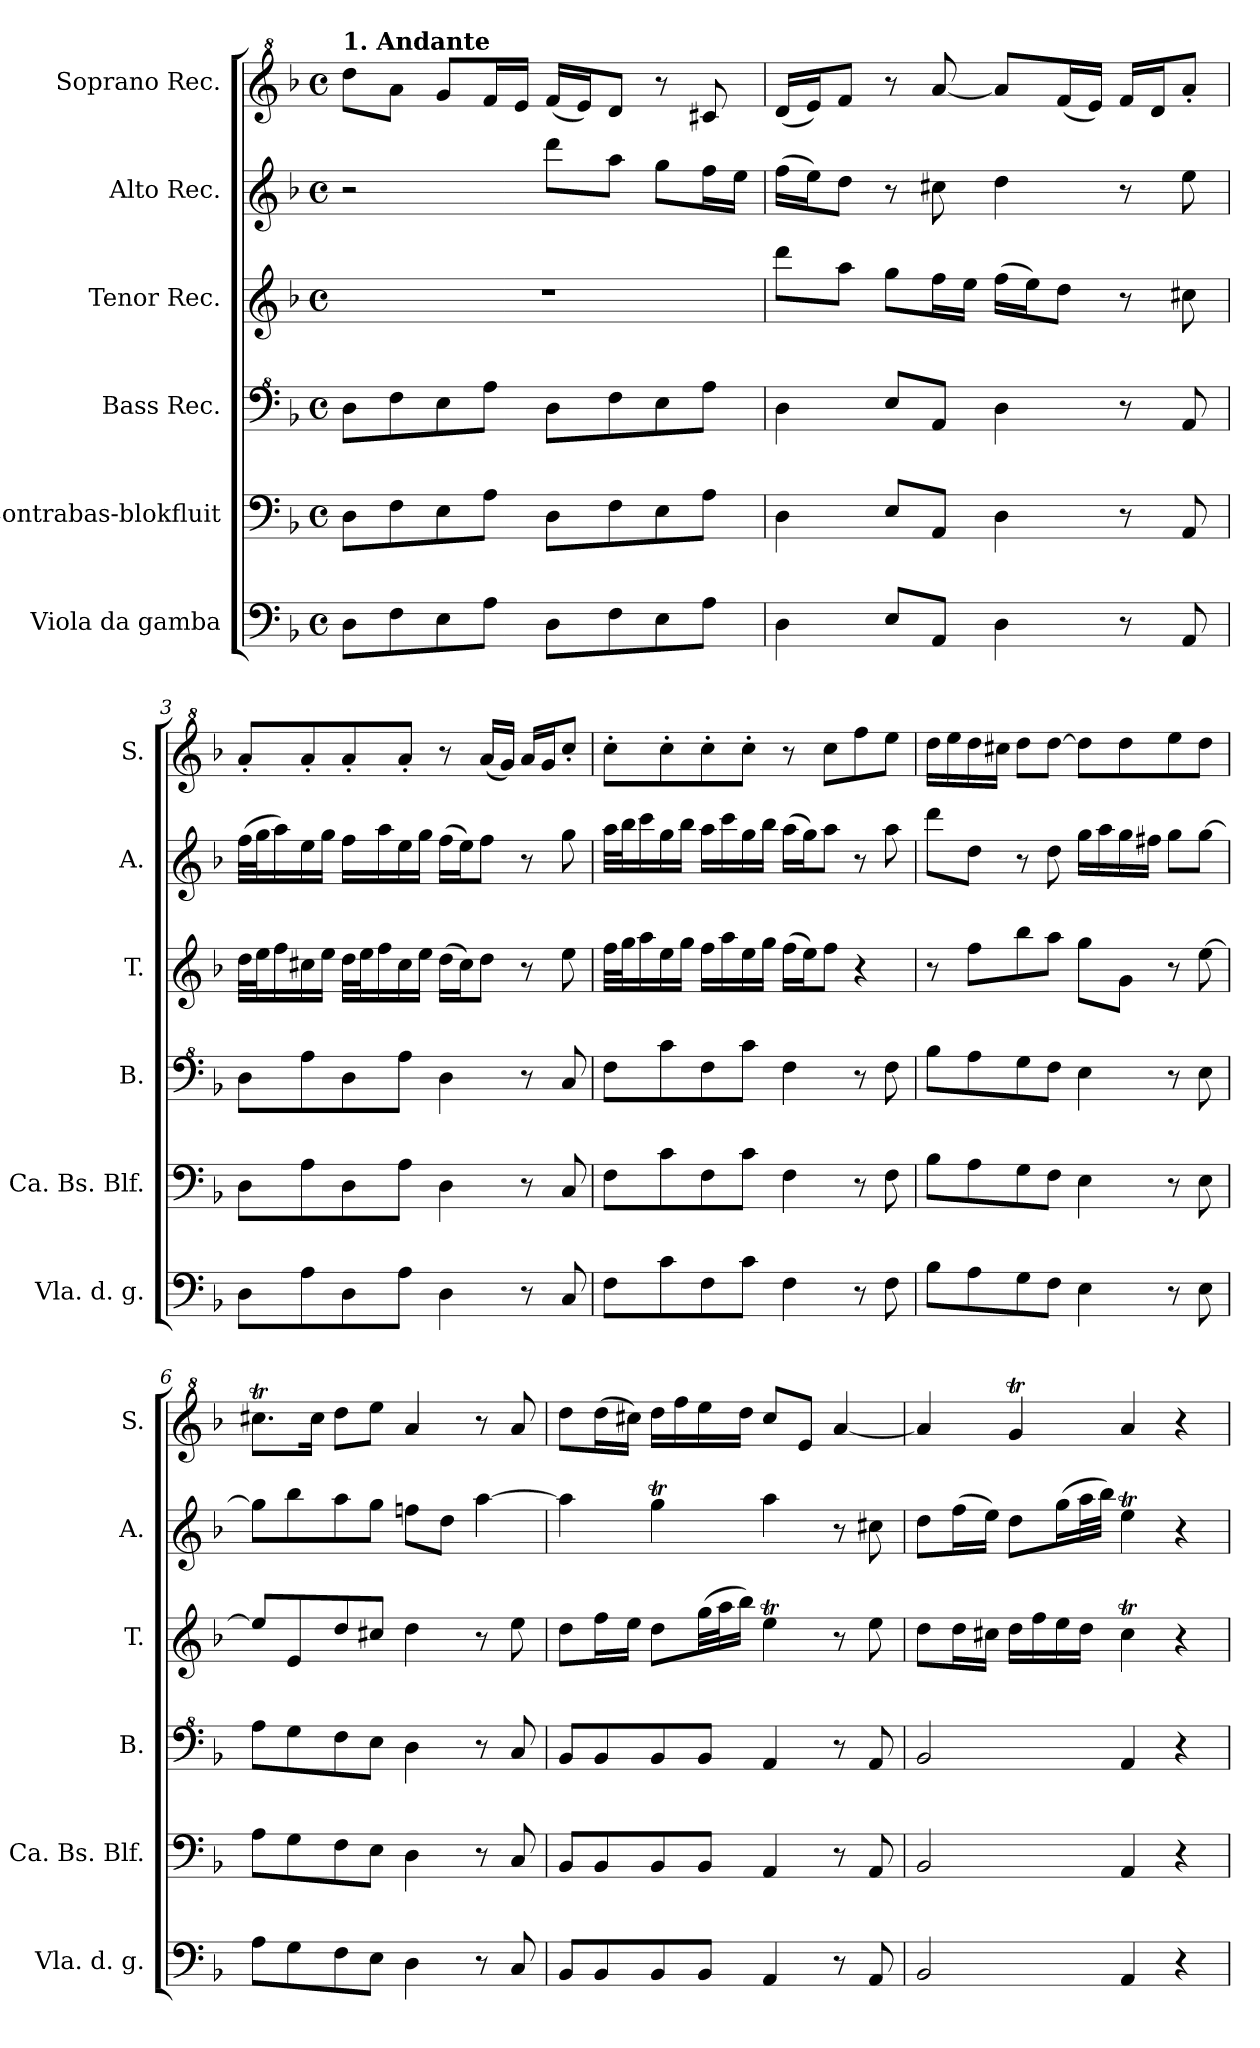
**kern	**kern	**kern	**kern	**kern	**kern
*part6	*part5	*part4	*part3	*part2	*part1
*staff6	*staff5	*staff4	*staff3	*staff2	*staff1
*I"Viola da gamba	*I"Contrabas-blokfluit	*I"Bass Rec.	*I"Tenor Rec.	*I"Alto Rec.	*I"Soprano Rec.
*I'Vla. d. g.	*I'Ca. Bs. Blf.	*I'B.	*I'T.	*I'A.	*I'S.
*clefF4	*clefF4	*clefF^4	*clefG2	*clefG2	*clefG^2
*k[b-]	*k[b-]	*k[b-]	*k[b-]	*k[b-]	*k[b-]
*M4/4	*M4/4	*M4/4	*M4/4	*M4/4	*M4/4
*met(c)	*met(c)	*met(c)	*met(c)	*met(c)	*met(c)
*MM50	*MM50	*MM50	*MM50	*MM50	*MM50
=1	=1	=1	=1	=1	=1
!	!	!	!	!	!LO:TX:a:B:t=1. Andante
8D\L	8D\L	8d\L	1r	2r	8ddd\L
8F\	8F\	8f\	.	.	8aa\J
8E\	8E\	8e\	.	.	8gg/L
8A\J	8A\J	8a\J	.	.	16ff/L
.	.	.	.	.	16ee/JJ
8D\L	8D\L	8d\L	.	8ddd\L	(<16ff/LL
.	.	.	.	.	16ee/J)
8F\	8F\	8f\	.	8aa\J	8dd/J
8E\	8E\	8e\	.	8gg\L	8r
8A\J	8A\J	8a\J	.	16ff\L	8cc#X/
.	.	.	.	16ee\JJ	.
=2	=2	=2	=2	=2	=2
4D\	4D\	4d\	8ddd\L	(>16ff\LL	(<16dd/LL
.	.	.	.	16ee\J)	16ee/J)
.	.	.	8aa\J	8dd\J	8ff/J
8E/L	8E/L	8e/L	8gg\L	8r	8r
8AA/J	8AA/J	8A/J	16ff\L	8cc#X\	[8aa/
.	.	.	16ee\JJ	.	.
4D\	4D\	4d\	(>16ff\LL	4dd\	8aa/L]
.	.	.	16ee\J)	.	.
.	.	.	8dd\J	.	(<16ff/L
.	.	.	.	.	16ee/JJ)
8r	8r	8r	8r	8r	16ff/LL
.	.	.	.	.	16dd/J
8AA/	8AA/	8A/	8cc#X\	8ee\	8aa'/J
=3	=3	=3	=3	=3	=3
8D\L	8D\L	8d\L	32dd\LLL	(>32ff\LLL	8aa'/L
.	.	.	32ee\J	32gg\J	.
.	.	.	16ff\	16aa\)	.
8A\	8A\	8a\	16cc#X\	16ee\	8aa'/
.	.	.	16ee\JJ	16gg\JJ	.
8D\	8D\	8d\	32dd\LLL	16ff\LL	8aa'/
.	.	.	32ee\J	.	.
.	.	.	16ff\	16aa\	.
8A\J	8A\J	8a\J	16cc#\	16ee\	8aa'/J
.	.	.	16ee\JJ	16gg\JJ	.
4D\	4D\	4d\	(>16dd\LL	(>16ff\LL	8r
.	.	.	16cc#\J)	16ee\J)	.
.	.	.	8dd\J	8ff\J	(<16aa/LL
.	.	.	.	.	16gg/JJ)
8r	8r	8r	8r	8r	16aa/LL
.	.	.	.	.	16gg/J
8C/	8C/	8c/	8ee\	8gg\	8ccc'/J
=4	=4	=4	=4	=4	=4
8F\L	8F\L	8f\L	32ff\LLL	32aa\LLL	8ccc'\L
.	.	.	32gg\J	32bb-\J	.
.	.	.	16aa\	16ccc\	.
8c\	8c\	8cc\	16ee\	16gg\	8ccc'\
.	.	.	16gg\JJ	16bb-\JJ	.
8F\	8F\	8f\	16ff\LL	16aa\LL	8ccc'\
.	.	.	16aa\	16ccc\	.
8c\J	8c\J	8cc\J	16ee\	16gg\	8ccc'\J
.	.	.	16gg\JJ	16bb-\JJ	.
4F\	4F\	4f\	(>16ff\LL	(>16aa\LL	8r
.	.	.	16ee\J)	16gg\J)	.
.	.	.	8ff\J	8aa\J	8ccc\L
8r	8r	8r	4r	8r	8fff\
8F\	8F\	8f\	.	8aa\	8eee\J
!!LO:LB:g=z
=5	=5	=5	=5	=5	=5
8B-\L	8B-\L	8b-\L	8r	8ddd\L	16ddd\LL
.	.	.	.	.	16eee\
8A\	8A\	8a\	8ff\L	8dd\J	16ddd\
.	.	.	.	.	16ccc#X\JJ
8G\	8G\	8g\	8bb-\	8r	8ddd\L
8F\J	8F\J	8f\J	8aa\J	8dd\	[8ddd\J
4E\	4E\	4e\	8gg\L	16gg\LL	8ddd\L]
.	.	.	.	16aa\	.
.	.	.	8g\J	16gg\	8ddd\
.	.	.	.	16ff#X\JJ	.
8r	8r	8r	8r	8gg\L	8eee\
8E\	8E\	8e\	[8ee\	[8gg\J	8ddd\J
=6	=6	=6	=6	=6	=6
8A\L	8A\L	8a\L	8ee/L]	8gg\L]	8.ccc#Xt\L
8G\	8G\	8g\	8e/	8bb-\	.
.	.	.	.	.	16ccc#\Jk
8F\	8F\	8f\	8dd/	8aa\	8ddd\L
8E\J	8E\J	8e\J	8cc#X/J	8gg\J	8eee\J
4D\	4D\	4d\	4dd\	8ffn\L	4aa/
.	.	.	.	8dd\J	.
8r	8r	8r	8r	[4aa\	8r
8C/	8C/	8c/	8ee\	.	8aa/
=7	=7	=7	=7	=7	=7
8BB-/L	8BB-/L	8B-/L	8dd\L	4aa\]	8ddd\L
8BB-/	8BB-/	8B-/	16ff\L	.	(>16ddd\L
.	.	.	16ee\JJ	.	16ccc#X\JJ)
8BB-/	8BB-/	8B-/	8dd\L	4ggT\	16ddd\LL
.	.	.	.	.	16fff\
8BB-/J	8BB-/J	8B-/J	(>32gg\LL	.	16eee\
.	.	.	32aa\J	.	.
.	.	.	16bb-\JJ)	.	16ddd\JJ
4AA/	4AA/	4A/	4eet\	4aa\	8ccc#/L
.	.	.	.	.	8ee/J
8r	8r	8r	8r	8r	[4aa/
8AA/	8AA/	8A/	8ee\	8cc#X\	.
!!LO:PB:g=z
=8	=8	=8	=8	=8	=8
2BB-/	2BB-/	2B-/	8dd\L	8dd\L	4aa/]
.	.	.	16dd\L	(>16ff\L	.
.	.	.	16cc#X\JJ	16ee\JJ)	.
.	.	.	16dd\LL	8dd\L	4ggT/
.	.	.	16ff\	.	.
.	.	.	16ee\	(>16gg\L	.
.	.	.	16dd\JJ	32aa\L	.
.	.	.	.	32bb-\JJJ)	.
4AA/	4AA/	4A/	4cc#t\	4eet\	4aa/
4r	4r	4r	4r	4r	4r
=	=	=	=	=	=
*-	*-	*-	*-	*-	*-
